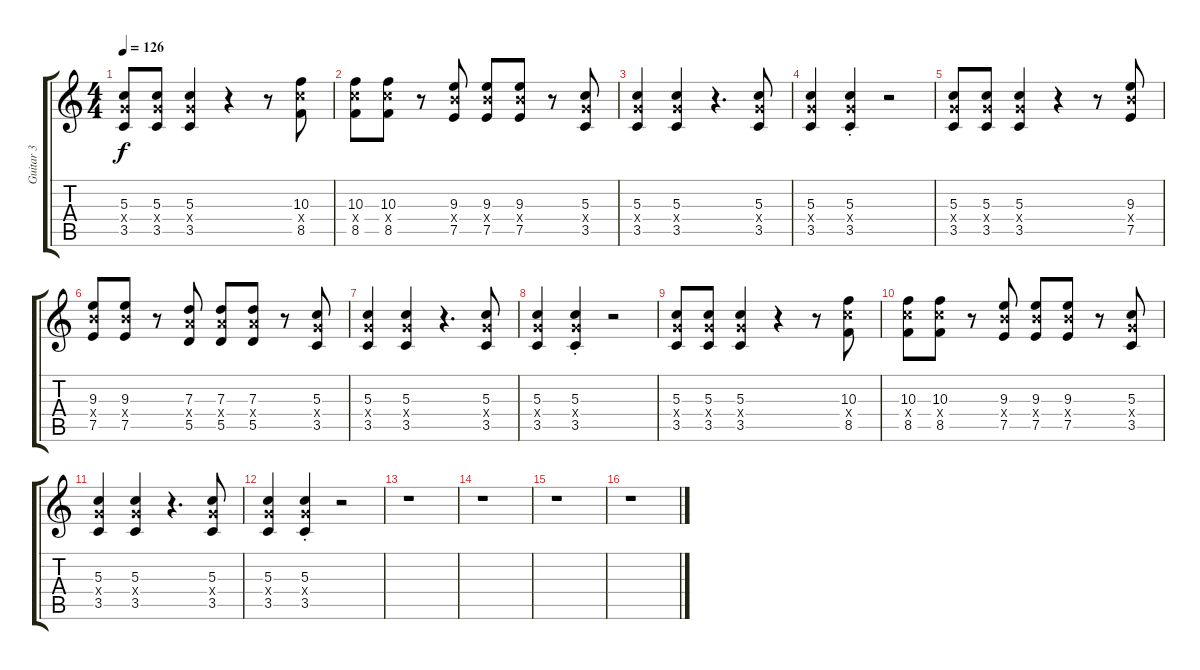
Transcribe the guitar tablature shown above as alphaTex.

\track ("Guitar 3" "Guitar 3") {instrument distortionguitar}
\staff {score tabs}
\tuning (E4 B3 G3 D3 A2 E2) {hide}
\ts (4 4)
\tempo 126
\clef g2
\ks c
(5.3 5.4{x} 3.5).8{dy f} (5.3 5.4{x} 3.5).8 (5.3 5.4{x} 3.5).4 r.4 r.8 (10.3 10.4{x} 8.5).8 |
(10.3 10.4{x} 8.5).8 (10.3 10.4{x} 8.5).8 r.8 (9.3 9.4{x} 7.5).8 (9.3 9.4{x} 7.5).8 (9.3 9.4{x} 7.5).8 r.8 (5.3 5.4{x} 3.5).8 |
(5.3 5.4{x} 3.5).4 (5.3 5.4{x} 3.5).4 r.4{d} (5.3 5.4{x} 3.5).8 |
(5.3 5.4{x} 3.5).4 (5.3{st} 5.4{st x} 3.5{st}).4 r.2 |
(5.3 5.4{x} 3.5).8 (5.3 5.4{x} 3.5).8 (5.3 5.4{x} 3.5).4 r.4 r.8 (9.3 9.4{x} 7.5).8 |
(9.3 9.4{x} 7.5).8 (9.3 9.4{x} 7.5).8 r.8 (7.3 7.4{x} 5.5).8 (7.3 7.4{x} 5.5).8 (7.3 7.4{x} 5.5).8 r.8 (5.3 5.4{x} 3.5).8 |
(5.3 5.4{x} 3.5).4 (5.3 5.4{x} 3.5).4 r.4{d} (5.3 5.4{x} 3.5).8 |
(5.3 5.4{x} 3.5).4 (5.3{st} 5.4{st x} 3.5{st}).4 r.2 |
(5.3 5.4{x} 3.5).8 (5.3 5.4{x} 3.5).8 (5.3 5.4{x} 3.5).4 r.4 r.8 (10.3 10.4{x} 8.5).8 |
(10.3 10.4{x} 8.5).8 (10.3 10.4{x} 8.5).8 r.8 (9.3 9.4{x} 7.5).8 (9.3 9.4{x} 7.5).8 (9.3 9.4{x} 7.5).8 r.8 (5.3 5.4{x} 3.5).8 |
(5.3 5.4{x} 3.5).4 (5.3 5.4{x} 3.5).4 r.4{d} (5.3 5.4{x} 3.5).8 |
(5.3 5.4{x} 3.5).4 (5.3{st} 5.4{st x} 3.5{st}).4 r.2 |
r.1 |
r.1 |
r.1 |
r.1
